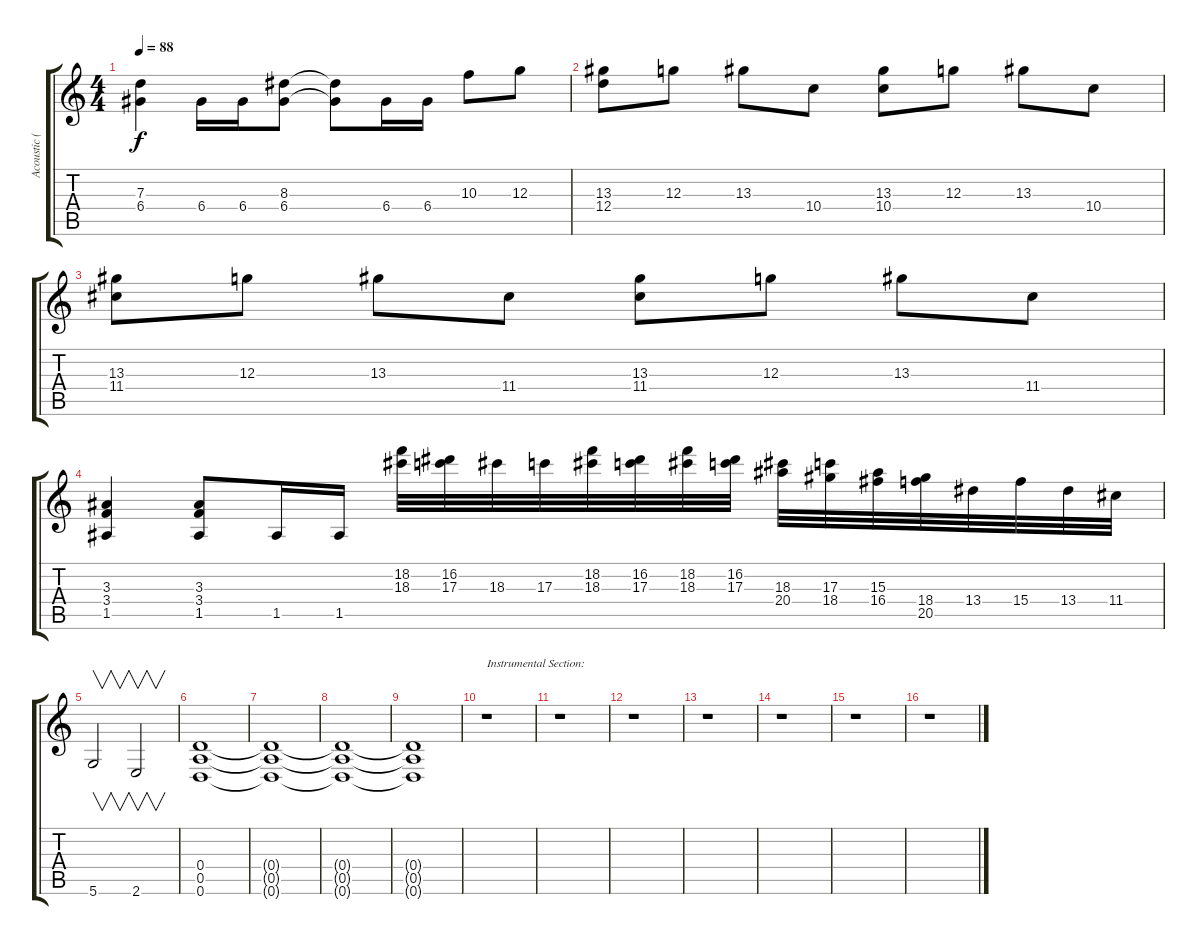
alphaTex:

\track ("Acoustic (Intro) / Rhythm" "Acoustic (") {instrument acousticguitarsteel}
\staff {score tabs}
\tuning (E4 B3 G3 D3 A2 D2) {hide}
\ts (4 4)
\tempo 88
\clef g2
\ks c
(7.3 6.4).4{dy f} 6.4.16 6.4.16 (8.3 6.4).8 (8.3{t} 6.4{t}).8 6.4.16 6.4.16 10.3.8 12.3.8 |
(13.3 12.4).8 12.3.8 13.3.8 10.4.8 (13.3 10.4).8 12.3.8 13.3.8 10.4.8 |
(13.3 11.4).8 12.3.8 13.3.8 11.4.8 (13.3 11.4).8 12.3.8 13.3.8 11.4.8 |
(3.3 3.4 1.5).4 (3.3 3.4 1.5).8 1.5.16 1.5.16 (18.2 18.3).32 (16.2 17.3).32 18.3.32 17.3.32 (18.2 18.3).32 (16.2 17.3).32 (18.2 18.3).32 (16.2 17.3).32 (18.3 20.4).32 (17.3 18.4).32 (15.3 16.4).32 (18.4 20.5).32 13.4.32 15.4.32 13.4.32 11.4.32 |
5.6.2{v} 2.6.2{v} |
(0.4 0.5 0.6).1 |
(0.4{t} 0.5{t} 0.6{t}).1 |
(0.4{t} 0.5{t} 0.6{t}).1 |
(0.4{t} 0.5{t} 0.6{t}).1 |
r.1{txt "Instrumental Section:"} |
r.1 |
r.1 |
r.1 |
r.1 |
r.1 |
r.1
